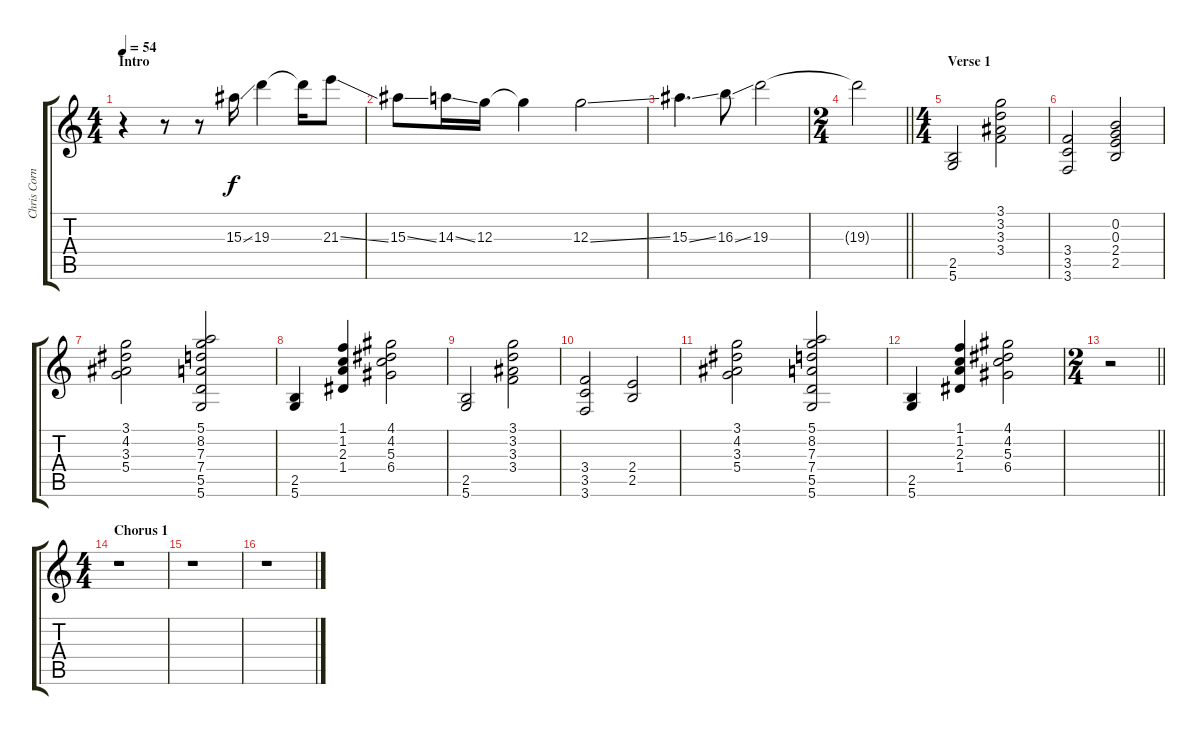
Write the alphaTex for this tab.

\track ("Chris Cornell Clean" "Chris Corn") {instrument acousticguitarnylon}
\staff {score tabs}
\tuning (E4 B3 G3 D3 A2 D2) {hide}
\ts (4 4)
\section ("" "Intro")
\tempo 54
\clef g2
\ks c
r.4{dy f instrument acousticguitarnylon} r.8 r.8 15.3{ss}.16 19.3.4 19.3{t}.16 21.3{ss}.8 |
15.3{ss}.8 14.3{ss}.16 12.3.16 12.3{t}.4 12.3{ss}.2 |
15.3{ss}.4{d} 16.3{ss}.8 19.3.2 |
\ts (2 4)
\barLineRight lightlight
19.3{t}.2 |
\ts (4 4)
\section ("" "Verse 1")
(2.5 5.6).2 (3.1 3.2 3.3 3.4).2 |
(3.4 3.5 3.6).2 (0.2 0.3 2.4 2.5).2 |
(3.1 4.2 3.3 5.4).2 (5.1 8.2 7.3 7.4 5.5 5.6).2 |
(2.5 5.6).4 (1.1 1.2 2.3 1.4).4 (4.1 4.2 5.3 6.4).2 |
(2.5 5.6).2 (3.1 3.2 3.3 3.4).2 |
(3.4 3.5 3.6).2 (2.4 2.5).2 |
(3.1 4.2 3.3 5.4).2 (5.1 8.2 7.3 7.4 5.5 5.6).2 |
(2.5 5.6).4 (1.1 1.2 2.3 1.4).4 (4.1 4.2 5.3 6.4).2 |
\ts (2 4)
\barLineRight lightlight
r.2 |
\ts (4 4)
\section ("" "Chorus 1")
r.1 |
r.1 |
r.1
